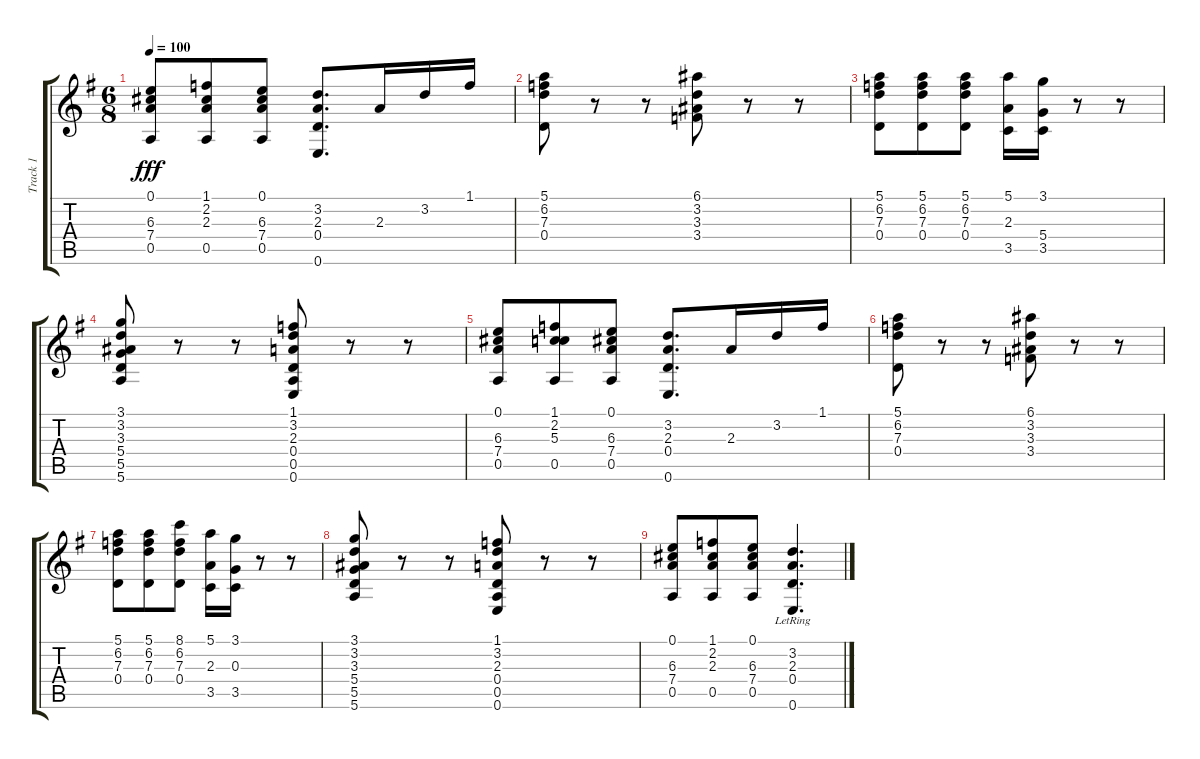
\track ("Track 1" "Track 1") {instrument acousticguitarnylon}
\staff {score tabs}
\tuning (E4 B3 G3 D3 A2 E2) {hide}
\ts (6 8)
\tempo 100
\clef g2
\ks g
(0.1 6.3 7.4 0.5).8{dy fff} (1.1 2.2 2.3 0.5).8 (0.1 6.3 7.4 0.5).8 (3.2 2.3 0.4 0.6).8{d} 2.3.16 3.2.16 1.1.16 |
(5.1 6.2 7.3 0.4).8 r.8 r.8 (6.1 3.2 3.3 3.4).8 r.8 r.8 |
(5.1 6.2 7.3 0.4).8 (5.1 6.2 7.3 0.4).8 (5.1 6.2 7.3 0.4).8{beam split} (5.1 2.3 3.5).16 (3.1 5.4 3.5).16 r.8 r.8 |
(3.1 3.2 3.3 5.4 5.5 5.6).8 r.8 r.8 (1.1 3.2 2.3 0.4 0.5 0.6).8 r.8 r.8 |
(0.1 6.3 7.4 0.5).8 (1.1 2.2 5.3 0.5).8 (0.1 6.3 7.4 0.5).8 (3.2 2.3 0.4 0.6).8{d} 2.3.16 3.2.16 1.1.16 |
(5.1 6.2 7.3 0.4).8 r.8 r.8 (6.1 3.2 3.3 3.4).8 r.8 r.8 |
(5.1 6.2 7.3 0.4).8 (5.1 6.2 7.3 0.4).8 (8.1 6.2 7.3 0.4).8 (5.1 2.3 3.5).16 (3.1 0.3 3.5).16 r.8 r.8 |
(3.1 3.2 3.3 5.4 5.5 5.6).8 r.8 r.8 (1.1 3.2 2.3 0.4 0.5 0.6).8 r.8 r.8 |
(0.1 6.3 7.4 0.5).8 (1.1 2.2 2.3 0.5).8 (0.1 6.3 7.4 0.5).8 (3.2{lr} 2.3{lr} 0.4{lr} 0.6{lr}).4{d}
